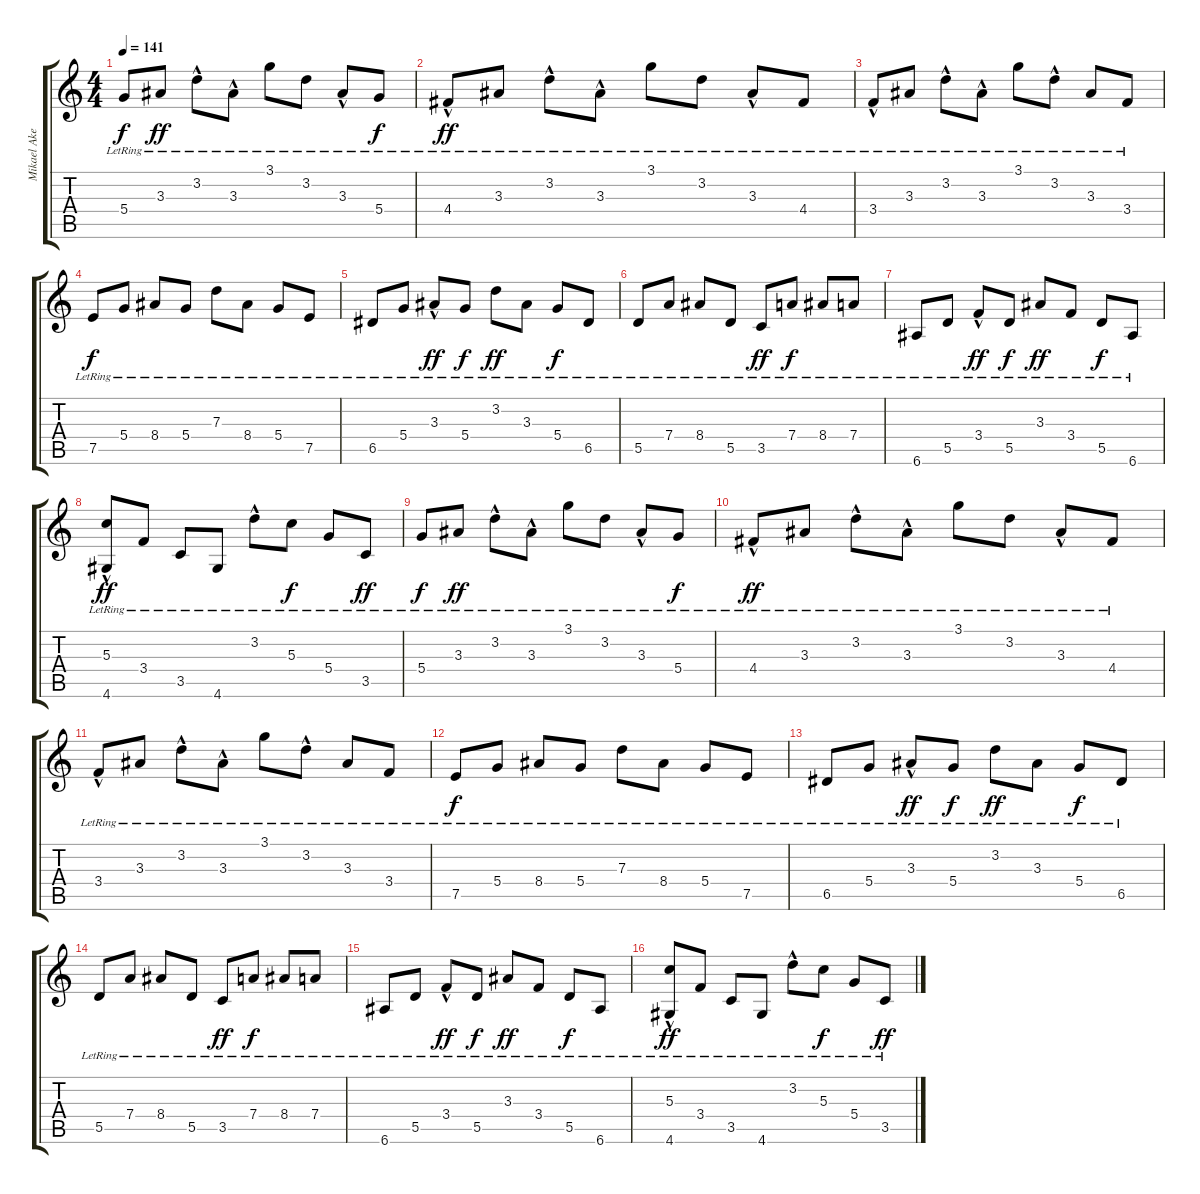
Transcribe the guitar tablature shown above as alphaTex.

\track ("Mikael Akerfeldt" "Mikael Ake") {instrument acousticguitarsteel}
\staff {score tabs}
\tuning (E4 B3 G3 D3 A2 E2) {hide}
\ts (4 4)
\tempo 141
\clef g2
\ks c
5.4{lr}.8{dy f} 3.3{lr}.8{dy ff} 3.2{hac lr}.8 3.3{hac lr}.8 3.1{lr}.8 3.2{lr}.8 3.3{hac lr}.8 5.4{lr}.8{dy f} |
4.4{hac lr}.8{dy ff} 3.3{lr}.8 3.2{hac lr}.8 3.3{hac lr}.8 3.1{lr}.8 3.2{lr}.8 3.3{hac lr}.8 4.4{lr}.8 |
3.4{hac lr}.8 3.3{lr}.8 3.2{hac lr}.8 3.3{hac lr}.8 3.1{lr}.8 3.2{hac lr}.8 3.3{lr}.8 3.4{lr}.8 |
7.5{lr}.8{dy f} 5.4{lr}.8 8.4{lr}.8 5.4{lr}.8 7.3{lr}.8 8.4{lr}.8 5.4{lr}.8 7.5{lr}.8 |
6.5{lr}.8 5.4{lr}.8 3.3{hac lr}.8{dy ff} 5.4{lr}.8{dy f} 3.2{lr}.8{dy ff} 3.3{lr}.8 5.4{lr}.8{dy f} 6.5{lr}.8 |
5.5{lr}.8 7.4{lr}.8 8.4{lr}.8 5.5{lr}.8 3.5{lr}.8{dy ff} 7.4{lr}.8{dy f} 8.4{lr}.8 7.4{lr}.8 |
6.6{lr}.8 5.5{lr}.8 3.4{hac lr}.8{dy ff} 5.5{lr}.8{dy f} 3.3{lr}.8{dy ff} 3.4{lr}.8 5.5{lr}.8{dy f} 6.6{lr}.8 |
(5.3{lr} 4.6{hac lr}).8{dy ff} 3.4{lr}.8 3.5{lr}.8 4.6{lr}.8 3.2{hac lr}.8 5.3{lr}.8{dy f} 5.4{lr}.8 3.5{lr}.8{dy ff} |
5.4{lr}.8{dy f} 3.3{lr}.8{dy ff} 3.2{hac lr}.8 3.3{hac lr}.8 3.1{lr}.8 3.2{lr}.8 3.3{hac lr}.8 5.4{lr}.8{dy f} |
4.4{hac lr}.8{dy ff} 3.3{lr}.8 3.2{hac lr}.8 3.3{hac lr}.8 3.1{lr}.8 3.2{lr}.8 3.3{hac lr}.8 4.4{lr}.8 |
3.4{hac lr}.8 3.3{lr}.8 3.2{hac lr}.8 3.3{hac lr}.8 3.1{lr}.8 3.2{hac lr}.8 3.3{lr}.8 3.4{lr}.8 |
7.5{lr}.8{dy f} 5.4{lr}.8 8.4{lr}.8 5.4{lr}.8 7.3{lr}.8 8.4{lr}.8 5.4{lr}.8 7.5{lr}.8 |
6.5{lr}.8 5.4{lr}.8 3.3{hac lr}.8{dy ff} 5.4{lr}.8{dy f} 3.2{lr}.8{dy ff} 3.3{lr}.8 5.4{lr}.8{dy f} 6.5{lr}.8 |
5.5{lr}.8 7.4{lr}.8 8.4{lr}.8 5.5{lr}.8 3.5{lr}.8{dy ff} 7.4{lr}.8{dy f} 8.4{lr}.8 7.4{lr}.8 |
6.6{lr}.8 5.5{lr}.8 3.4{hac lr}.8{dy ff} 5.5{lr}.8{dy f} 3.3{lr}.8{dy ff} 3.4{lr}.8 5.5{lr}.8{dy f} 6.6{lr}.8 |
(5.3{lr} 4.6{hac lr}).8{dy ff} 3.4{lr}.8 3.5{lr}.8 4.6{lr}.8 3.2{hac lr}.8 5.3{lr}.8{dy f} 5.4{lr}.8 3.5{lr}.8{dy ff}
